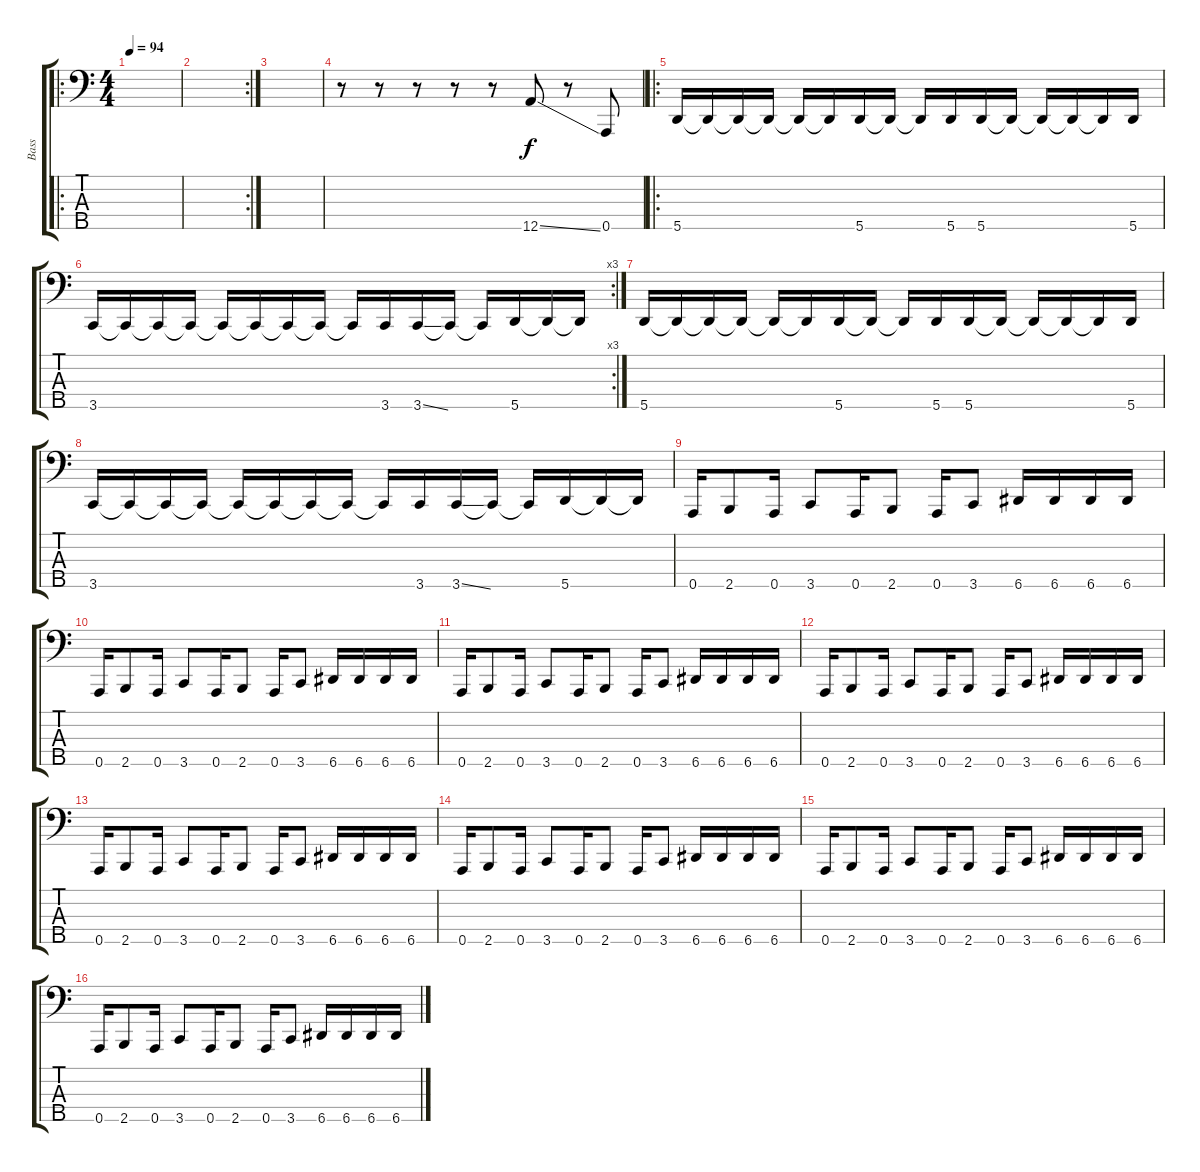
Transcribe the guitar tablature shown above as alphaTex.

\track ("Bass" "Bass") {instrument acousticguitarnylon}
\staff {score tabs}
\tuning (F2 C2 G1 D1 A0) {hide}
\ro
\ts (4 4)
\tempo 94
\clef f4
\ks c
|
\rc 2
|
|
r.8 r.8 r.8 r.8 r.8 12.5{ss}.8{dy f} r.8 0.5.8 |
\ro
5.5.16 5.5{t}.16 5.5{t}.16 5.5{t}.16 5.5{t}.16 5.5{t}.16 5.5.16 5.5{t}.16 5.5{t}.16 5.5.16 5.5.16 5.5{t}.16 5.5{t}.16 5.5{t}.16 5.5{t}.16 5.5.16 |
\rc 3
3.5.16 3.5{t}.16 3.5{t}.16 3.5{t}.16 3.5{t}.16 3.5{t}.16 3.5{t}.16 3.5{t}.16 3.5{t}.16 3.5.16 3.5{ss}.16 3.5{t}.16 3.5{t}.16 5.5.16 5.5{t}.16 5.5{t}.16 |
5.5.16 5.5{t}.16 5.5{t}.16 5.5{t}.16 5.5{t}.16 5.5{t}.16 5.5.16 5.5{t}.16 5.5{t}.16 5.5.16 5.5.16 5.5{t}.16 5.5{t}.16 5.5{t}.16 5.5{t}.16 5.5.16 |
3.5.16 3.5{t}.16 3.5{t}.16 3.5{t}.16 3.5{t}.16 3.5{t}.16 3.5{t}.16 3.5{t}.16 3.5{t}.16 3.5.16 3.5{ss}.16 3.5{t}.16 3.5{t}.16 5.5.16 5.5{t}.16 5.5{t}.16 |
0.5.16 2.5.8 0.5.16 3.5.8 0.5.16 2.5.8 0.5.16 3.5.8 6.5.16 6.5.16 6.5.16 6.5.16 |
0.5.16 2.5.8 0.5.16 3.5.8 0.5.16 2.5.8 0.5.16 3.5.8 6.5.16 6.5.16 6.5.16 6.5.16 |
0.5.16 2.5.8 0.5.16 3.5.8 0.5.16 2.5.8 0.5.16 3.5.8 6.5.16 6.5.16 6.5.16 6.5.16 |
0.5.16 2.5.8 0.5.16 3.5.8 0.5.16 2.5.8 0.5.16 3.5.8 6.5.16 6.5.16 6.5.16 6.5.16 |
0.5.16 2.5.8 0.5.16 3.5.8 0.5.16 2.5.8 0.5.16 3.5.8 6.5.16 6.5.16 6.5.16 6.5.16 |
0.5.16 2.5.8 0.5.16 3.5.8 0.5.16 2.5.8 0.5.16 3.5.8 6.5.16 6.5.16 6.5.16 6.5.16 |
0.5.16 2.5.8 0.5.16 3.5.8 0.5.16 2.5.8 0.5.16 3.5.8 6.5.16 6.5.16 6.5.16 6.5.16 |
0.5.16 2.5.8 0.5.16 3.5.8 0.5.16 2.5.8 0.5.16 3.5.8 6.5.16 6.5.16 6.5.16 6.5.16
